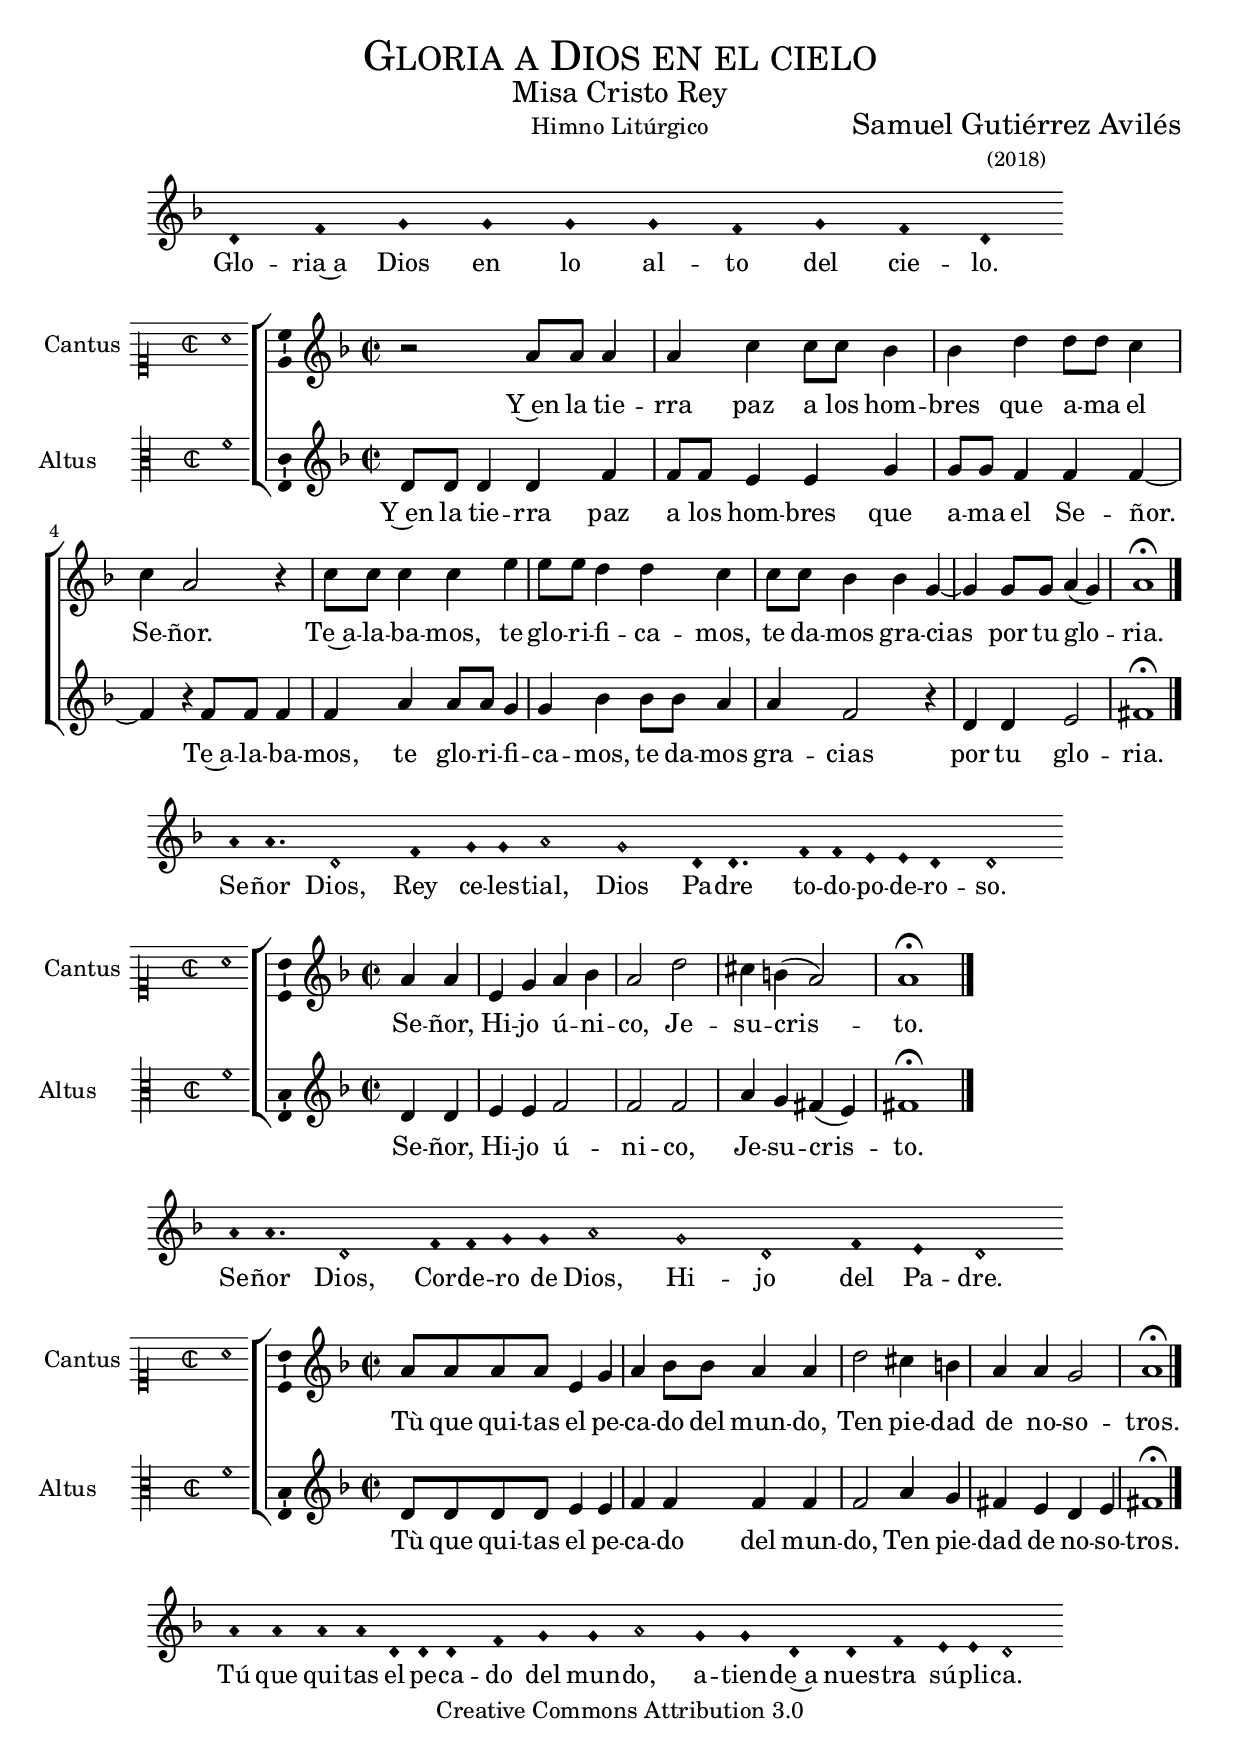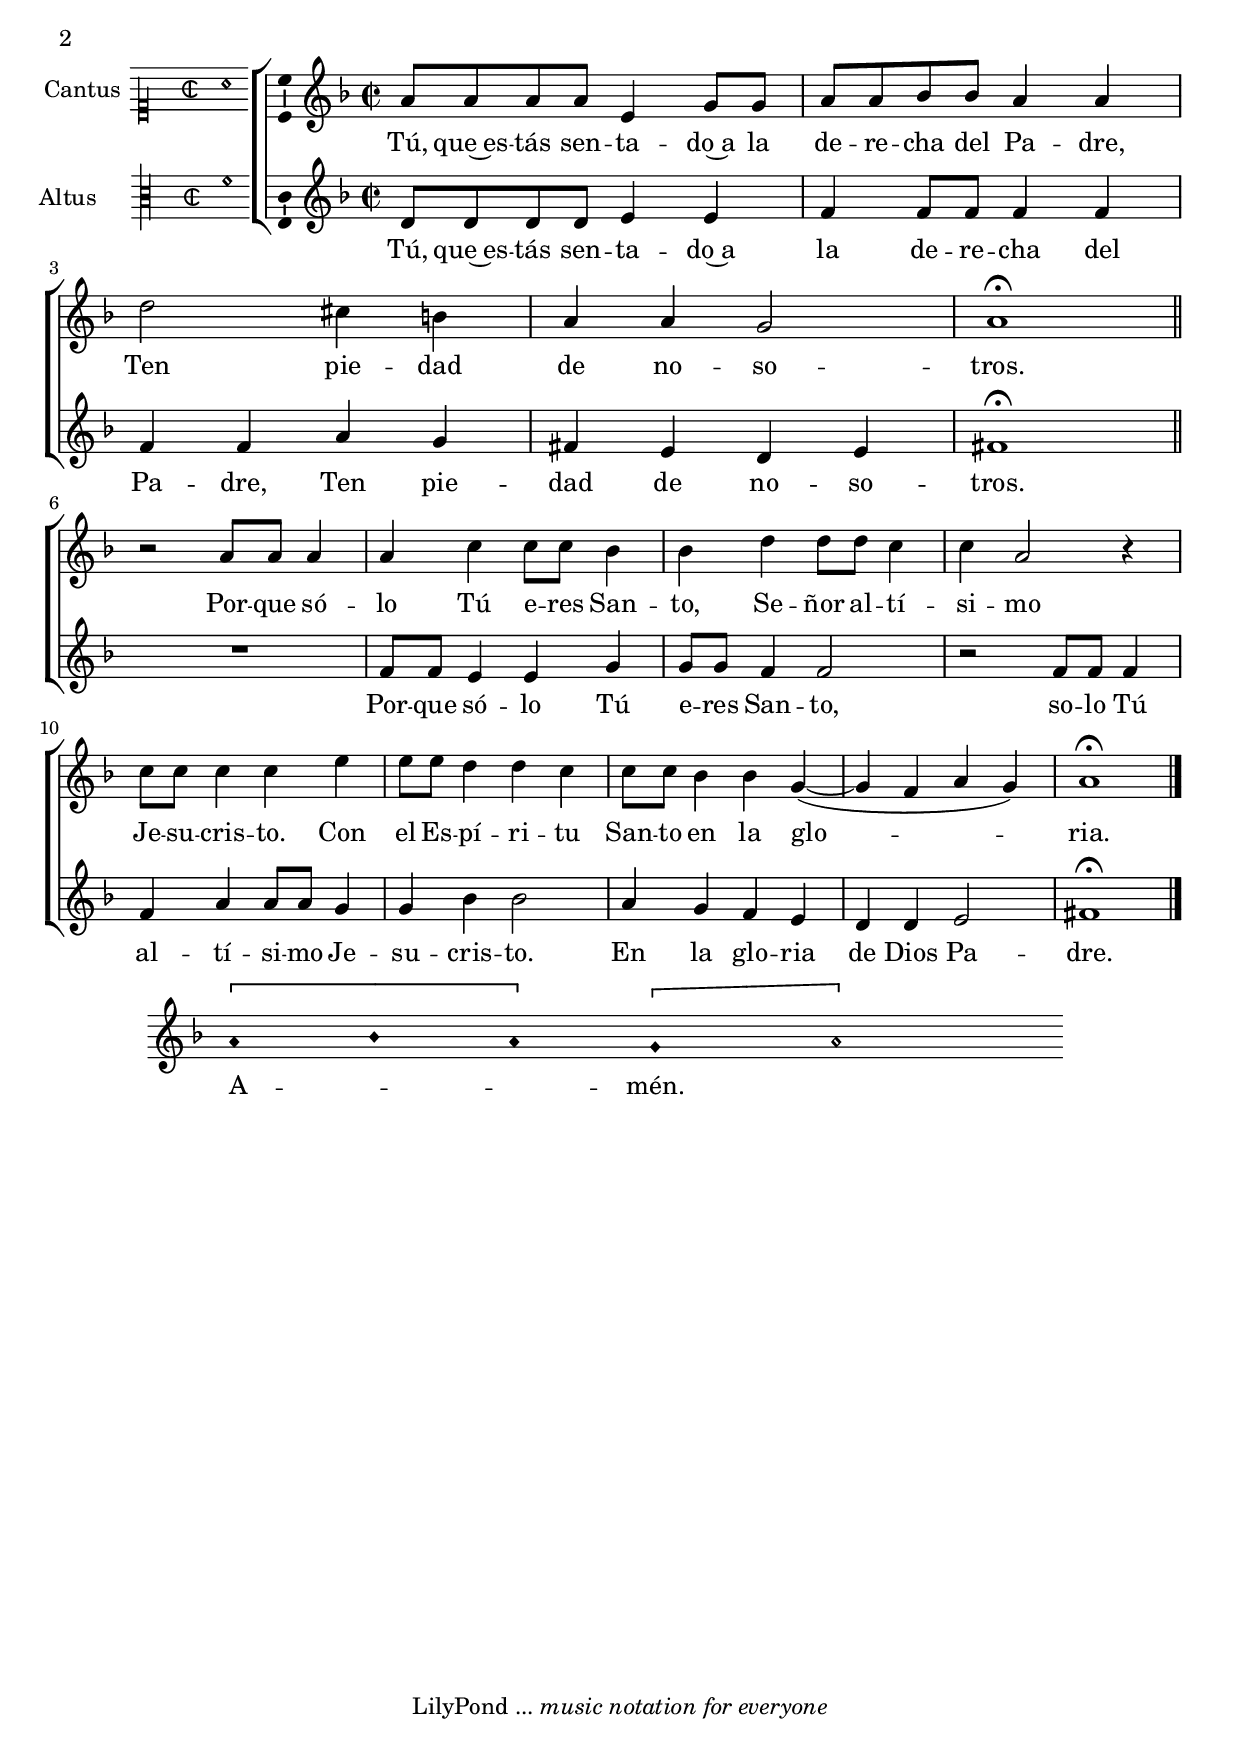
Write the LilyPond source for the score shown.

% ****************************************************************
%	Gloria in excelsis Deo - Melodia a modo del renacimiento
%	by serach.sam@
% ****************************************************************
\language "espanol"
\version "2.19.82"

#(set-global-staff-size 20.2)

% --- Cabecera
\markup { \fill-line { \center-column { \fontsize #5 \smallCaps "Gloria a Dios en el cielo" \fontsize #2 "Misa Cristo Rey" } } }
\markup { \fill-line { " " "Himno Litúrgico" \center-column { \fontsize #2 "Samuel Gutiérrez Avilés" \small "(2018)" } } }
\header {
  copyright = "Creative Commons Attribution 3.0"
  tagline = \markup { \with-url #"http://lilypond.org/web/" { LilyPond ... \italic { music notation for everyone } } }
  breakbefore = ##t
}

% --- Musica

% --- invocacion
\score{
<<
    \new Voice = "invocacion" {
        \override Staff.TimeSignature.stencil = #'()
        \override Stem.transparent = ##t
        \set Score.timing = ##f
        \override NoteHead.style = #'neomensural        
        \key re \minor
        \relative do' {
            re4 fa sol sol sol sol fa sol fa re
        }
    }
    \new Lyrics \lyricsto "invocacion" {
        \lyricmode {
            Glo -- ria~a Dios en lo al -- to del cie -- lo.
        }
    }
>>
    \layout {
        indent = 1.5 \cm
        line-width = 17\cm
        ragged-right = ##f
    }
}

% --- Parametro globales
global = {
    \tempo 4 = 100
    \key re \minor 
    \time 2/2  
    \skip 1
}

cantus_gloria = \relative do'' {
    r2 la8 la la4 |
    la4 do4 do8 do sib4 |
    sib4 re re8 re do4 |
    do4 la2 r4 |
    do8 do do4 do4 mi4 |
    mi8 mi re4 re4 do4 |
    do8 do sib4 sib4 sol4~ |
    sol4 sol8 sol la4( sol)
    la1 \fermata \bar "|."
}

altus_gloria = \relative do' {
    re8 re re4 re fa |
    fa8 fa mi4 mi sol |
    sol8 sol fa4 fa fa~ |
    fa4 r fa8 fa fa4 |
    fa4 la4 la8 la sol4 |
    sol4 sib4 sib8 sib la4 |
    la4 fa2 r4 |
    re4 re mi2
    fas1 \fermata |
}

textocantus_gloria = \lyricmode{
    Y~en la tie -- rra paz a los hom -- bres que a -- ma el Se -- ñor.
    Te~a -- la -- ba -- mos, te glo -- ri -- fi -- ca -- mos, te da -- mos gra -- cias _ por tu glo -- _ ria.
}

textoaltus_gloria = \lyricmode{
    Y~en la tie -- rra paz a los hom -- bres que a -- ma el Se -- ñor. _
    Te~a -- la -- ba -- mos, te glo -- ri -- fi -- ca -- mos, te da -- mos gra -- cias por tu glo -- ria.
    
    Se -- ñor, Hi -- jo ú -- ni -- co, Je -- su -- cris -- _ to.
    
    Tù que qui -- tas el pe -- ca -- do del mun -- do, Ten pie -- dad de no -- so -- tros.
    
    Tú, que~es -- tás sen -- ta -- do~a la de -- re -- cha del Pa -- dre, Ten pie -- dad de no -- so -- tros.
    
    Por -- que só -- lo Tú e -- res San -- to, so -- lo Tú al -- tí -- si -- mo Je -- su -- cris -- to.
    En la glo -- ria de Dios Pa -- dre.
    
    A -- _ mén.
}

incipitcantus = \markup {
    \score {
        {
            \set Staff.instrumentName = "Cantus "
            \override NoteHead.style = #'neomensural
            \override Staff.TimeSignature.style = #'neomensural
            \cadenzaOn 
            \clef "petrucci-c1"
            \key do \major
            \time 2/2
            la'1
        } 
        \layout { line-width = 20 indent = 0 }
    }
}

incipitaltus=\markup{
	\score{
		{ 
            \set Staff.instrumentName = "Altus     "
            \override NoteHead.style = #'neomensural 
            \override Staff.TimeSignature.style = #'neomensural
            \cadenzaOn
            \clef "petrucci-c3"
            \key do \major
            \time 2/2
            fa'1
		} 
        \layout { line-width = 20 indent = 0 }
	}
}


\score {
    \new ChoirStaff<<
        \new Staff <<
            \global
            \new Voice = "soprano" {
                \set Staff.midiInstrument = #"choir aahs"
                \set Staff.instrumentName = \incipitcantus
                \clef "treble"
                \cantus_gloria
            }
            \new Lyrics \lyricsto "soprano" { \textocantus_gloria }
        >>

        \new Staff <<
            \global
            \new Voice = "alto" {
                \set Staff.midiInstrument = #"choir aahs"
                \set Staff.instrumentName = \incipitaltus
                \clef "treble"
                \altus_gloria
            }
            \new Lyrics \lyricsto "alto" { \textoaltus_gloria }
        >>
    >>

    \layout{ 
        \context {
            \Lyrics 
                \override VerticalAxisGroup.staff-affinity = #UP
                \override VerticalAxisGroup.nonstaff-relatedstaff-spacing = #'((basic-distance . 0) (minimum-distance . 0) (padding . 1))
                \override LyricText.font-size = #1.2
                \override LyricHyphen.minimum-distance = #0.5
        }
        \context {
            \Score 
                tempoHideNote = ##t
                \override BarNumber.padding = #2 
        }
        \context {
            \Voice 
                melismaBusyProperties = #'()
        }
        \context {
            \Staff 
                \override VerticalAxisGroup.staff-staff-spacing = #'((basic-distance . 11) (minimum-distance . 0) (padding . 1))
                \consists Ambitus_engraver 
                \override LigatureBracket.padding = #1
        }
    }
    \midi { }
}

% --- invocacion
\score{
<<
    \new Voice = "invocacion" {
        \override Staff.TimeSignature.stencil = #'()
        \override Stem.transparent = ##t
        \set Score.timing = ##f
        \override NoteHead.style = #'neomensural        
        \key re \minor
        \relative do'' {
            la8 la4. re,2 fa4 sol8 sol la2 sol2 re8 re4. fa8 fa mi mi re4 re2
        }
    }
    \new Lyrics \lyricsto "invocacion" {
        \lyricmode {
            Se -- ñor Dios, Rey ce -- les -- tial, Dios Pa -- dre to -- do -- po -- de -- ro -- so.
        }
    }
>>
    \layout {
        indent = 1.5 \cm
        line-width = 17\cm
        ragged-right = ##f
    }
}

cantus_senyor = \relative do'' {
    \partial 2 la4 la |
    mi sol la sib 
    la2 re2 |
    dos4 si( la2 )
    la1 \fermata \bar "|."
}

altus_senyor = \relative do' {
    re4 re |
    mi4 mi fa2 |
    fa fa2 |
    la4 sol fas( mi4) |
    fas1 \fermata
}

textocantus_senyor = \lyricmode{
    Se -- ñor, Hi -- jo ú -- ni -- co, Je -- su -- cris -- _ to.
}

textoaltus_senyor = \lyricmode{
    Se -- ñor, Hi -- jo ú -- ni -- co, Je -- su -- cris -- _ to.
}

\score {
    \new ChoirStaff<<
        \new Staff <<
            \global
            \new Voice = "soprano" {
                \set Staff.midiInstrument = #"choir aahs"
                \set Staff.instrumentName = \incipitcantus
                \clef "treble"
                \cantus_senyor
            }
            \new Lyrics \lyricsto "soprano" { \textocantus_senyor }
        >>

        \new Staff <<
            \global
            \new Voice = "alto" {
                \set Staff.midiInstrument = #"choir aahs"
                \set Staff.instrumentName = \incipitaltus
                \clef "treble"
                \altus_senyor
            }
            \new Lyrics \lyricsto "alto" { \textoaltus_senyor }
        >>
    >>

    \layout{ 
        \context {
            \Lyrics 
                \override VerticalAxisGroup.staff-affinity = #UP
                \override VerticalAxisGroup.nonstaff-relatedstaff-spacing = #'((basic-distance . 0) (minimum-distance . 0) (padding . 1))
                \override LyricText.font-size = #1.2
                \override LyricHyphen.minimum-distance = #0.5
        }
        \context {
            \Score 
                tempoHideNote = ##t
                \override BarNumber.padding = #2 
        }
        \context {
            \Voice 
                melismaBusyProperties = #'()
        }
        \context {
            \Staff 
                \override VerticalAxisGroup.staff-staff-spacing = #'((basic-distance . 11) (minimum-distance . 0) (padding . 1))
                \consists Ambitus_engraver 
                \override LigatureBracket.padding = #1
        }
    }
    \midi { }
}

% --- invocacion
\score{
<<
    \new Voice = "invocacion" {
        \override Staff.TimeSignature.stencil = #'()
        \override Stem.transparent = ##t
        \set Score.timing = ##f
        \override NoteHead.style = #'neomensural        
        \key re \minor
        \relative do'' {
            la8 la4. re,2 fa8 fa sol8 sol la2 sol2 re2 fa4 mi re2
        }
    }
    \new Lyrics \lyricsto "invocacion" {
        \lyricmode {
            Se -- ñor Dios, Cor -- de -- ro de Dios, Hi -- jo del Pa -- dre.
        }
    }
>>
    \layout {
        indent = 1.5 \cm
        line-width = 17\cm
        ragged-right = ##f
    }
}

cantus_quitas = \relative do'' {
    la8 la la la mi4 sol |
    la4 sib8 sib la4 la |
    re2 dos4 si |
    la4 la sol2 |
    la1 \fermata \bar "|."
}

altus_quitas = \relative do' {
    re8 re re re mi4 mi|
    fa4 fa fa4 fa |
    fa2 la4 sol |
    fas4 mi4 re4 mi |
    fas1 \fermata
}

textocantus_quitas = \lyricmode{
    Tù que qui -- tas el pe -- ca -- do del mun -- do, Ten pie -- dad de no -- so -- tros.
}

textoaltus_quitas = \lyricmode{
    Tù que qui -- tas el pe -- ca -- do del mun -- do, Ten pie -- dad de no -- so -- tros.
}

\score {
    \new ChoirStaff<<
        \new Staff <<
            \global
            \new Voice = "soprano" {
                \set Staff.midiInstrument = #"choir aahs"
                \set Staff.instrumentName = \incipitcantus
                \clef "treble"
                \cantus_quitas
            }
            \new Lyrics \lyricsto "soprano" { \textocantus_quitas }
        >>

        \new Staff <<
            \global
            \new Voice = "alto" {
                \set Staff.midiInstrument = #"choir aahs"
                \set Staff.instrumentName = \incipitaltus
                \clef "treble"
                \altus_quitas
            }
            \new Lyrics \lyricsto "alto" { \textoaltus_quitas }
        >>
    >>

    \layout{ 
        \context {
            \Lyrics 
                \override VerticalAxisGroup.staff-affinity = #UP
                \override VerticalAxisGroup.nonstaff-relatedstaff-spacing = #'((basic-distance . 0) (minimum-distance . 0) (padding . 1))
                \override LyricText.font-size = #1.2
                \override LyricHyphen.minimum-distance = #0.5
        }
        \context {
            \Score 
                tempoHideNote = ##t
                \override BarNumber.padding = #2 
        }
        \context {
            \Voice 
                melismaBusyProperties = #'()
        }
        \context {
            \Staff 
                \override VerticalAxisGroup.staff-staff-spacing = #'((basic-distance . 11) (minimum-distance . 0) (padding . 1))
                \consists Ambitus_engraver 
                \override LigatureBracket.padding = #1
        }
    }
    \midi { }
}

% --- invocacion
\score{
<<
    \new Voice = "invocacion" {
        \override Staff.TimeSignature.stencil = #'()
        \override Stem.transparent = ##t
        \set Score.timing = ##f
        \override NoteHead.style = #'neomensural        
        \key re \minor
        \relative do'' {
            la8 la la la re,8 re re4 fa4 sol8 sol la2 sol4 sol re re fa4 mi8 mi re2
        }
    }
    \new Lyrics \lyricsto "invocacion" {
        \lyricmode {
            Tú que qui -- tas el pe -- ca -- do del mun -- do, a -- tien -- de~a nues -- tra sú -- pli -- ca.
        }
    }
>>
    \layout {
        indent = 1.5 \cm
        line-width = 17\cm
        ragged-right = ##f
    }
}

cantus_estas = \relative do'' {
    la8 la la la mi4 sol8 sol |
    la8 la sib sib la4 la |
    re2 dos4 si |
    la la sol2 |
    la1 \fermata \bar "||" \break
    
    r2 la8 la la4 |
    la4 do4 do8 do sib4 |
    sib4 re re8 re do4 |
    do4 la2 r4 |
    do8 do do4 do4 mi4 |
    mi8 mi re4 re4 do4 |
    do8 do sib4 sib4 sol4(~ |
    sol4 fa la4 sol)
    la1 \fermata \bar "|."
}

altus_estas = \relative do' {
    re8 re re re mi4 mi |
    fa4 fa8 fa fa4 fa |
    fa4 fa la sol |
    fas4 mi re4 mi |
    fas1 \fermata |
    
    R1 |
    fa8 fa mi4 mi sol |
    sol8 sol fa4 fa2 |
    r2 fa8 fa fa4 |
    fa4 la4 la8 la sol4 |
    sol4 sib4 sib2 |
    la4 sol fa mi |
    re4 re mi2
    fas1 \fermata
}

textocantus_estas = \lyricmode{
    Tú, que~es -- tás sen -- ta -- do~a la de -- re -- cha del Pa -- dre, Ten pie -- dad de no -- so -- tros.
    
    Por -- que só -- lo Tú e -- res San -- to, Se -- ñor al -- tí -- si -- mo Je -- su -- cris -- to.
    Con el Es -- pí -- ri -- tu San -- to en la glo _ _ _ _ -- ria.
    
    A -- _ _ mén.
}

textoaltus_estas = \lyricmode{
    Tú, que~es -- tás sen -- ta -- do~a la de -- re -- cha del Pa -- dre, Ten pie -- dad de no -- so -- tros.
    
    Por -- que só -- lo Tú e -- res San -- to, so -- lo Tú al -- tí -- si -- mo Je -- su -- cris -- to.
    En la glo -- ria de Dios Pa -- dre.
    
    A -- _ mén.
}

\score {
    \new ChoirStaff<<
        \new Staff <<
            \global
            \new Voice = "soprano" {
                \set Staff.midiInstrument = #"choir aahs"
                \set Staff.instrumentName = \incipitcantus
                \clef "treble"
                \cantus_estas
            }
            \new Lyrics \lyricsto "soprano" { \textocantus_estas }
        >>

        \new Staff <<
            \global
            \new Voice = "alto" {
                \set Staff.midiInstrument = #"choir aahs"
                \set Staff.instrumentName = \incipitaltus
                \clef "treble"
                \altus_estas
            }
            \new Lyrics \lyricsto "alto" { \textoaltus_estas }
        >>
    >>

    \layout{ 
        \context {
            \Lyrics 
                \override VerticalAxisGroup.staff-affinity = #UP
                \override VerticalAxisGroup.nonstaff-relatedstaff-spacing = #'((basic-distance . 0) (minimum-distance . 0) (padding . 1))
                \override LyricText.font-size = #1.2
                \override LyricHyphen.minimum-distance = #0.5
        }
        \context {
            \Score 
                tempoHideNote = ##t
                \override BarNumber.padding = #2 
        }
        \context {
            \Voice 
                melismaBusyProperties = #'()
        }
        \context {
            \Staff 
                \override VerticalAxisGroup.staff-staff-spacing = #'((basic-distance . 11) (minimum-distance . 0) (padding . 1))
                \consists Ambitus_engraver 
                \override LigatureBracket.padding = #1
        }
    }
    \midi { }
}

% --- invocacion
\score{
<<
    \new Voice = "invocacion" {
        \override Staff.TimeSignature.stencil = #'()
        \override Stem.transparent = ##t
        \set Score.timing = ##f
        \override NoteHead.style = #'neomensural        
        \key re \minor
        \relative do'' {
            \[la4 sib la\] \[sol la2\]
        }
    }
    \new Lyrics \lyricsto "invocacion" {
        \lyricmode {
         A -- _ _ mén.   
        }
    }
>>
    \layout {
        indent = 1.5 \cm
        line-width = 17\cm
        ragged-right = ##f
    }
}

% --- Musica
\paper{
    #(set-default-paper-size "letter")
	indent=3.5\cm
}
